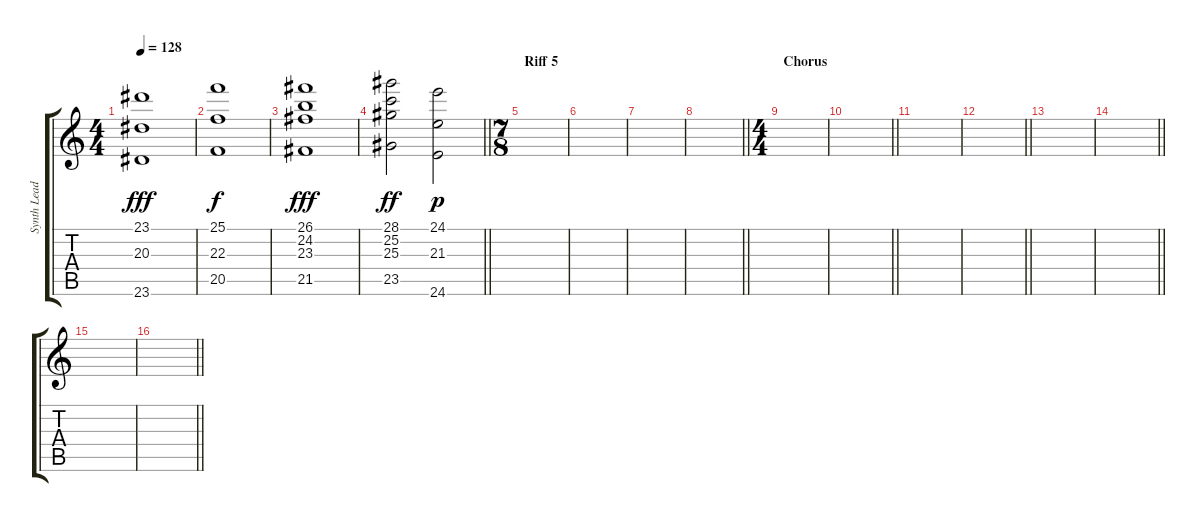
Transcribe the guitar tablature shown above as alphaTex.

\track ("Synth Lead" "Synth Lead") {instrument lead2sawtooth}
\staff {score tabs}
\tuning (E4 B3 G3 D3 A2 E2) {hide}
\ts (4 4)
\tempo 128
\clef g2
\ks c
(23.1 20.3 23.6).1{dy fff} |
(25.1 22.3 20.5).1{dy f} |
(26.1 24.2 23.3 21.5).1{dy fff} |
\barLineRight lightlight
(28.1 25.2 25.3 23.5).2{dy ff} (24.1 21.3 24.6).2{dy p} |
\ts (7 8)
\section ("" "Riff 5")
|
|
|
\barLineRight lightlight
|
\ts (4 4)
\section ("" "Chorus")
|
\barLineRight lightlight
|
|
\barLineRight lightlight
|
|
\barLineRight lightlight
|
|
\barLineRight lightlight
